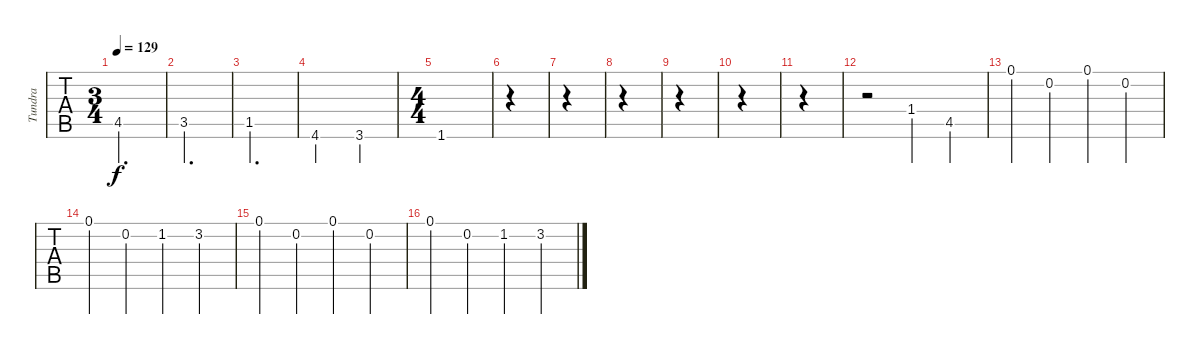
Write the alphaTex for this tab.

\track ("Tundra" "Tundra") {instrument electricbassfinger}
\staff {tabs}
\tuning (C3 G2 D2 A1 E1 B0) {hide}
\ts (3 4)
\tempo 129
\clef f4
\ks c
4.5.2{d dy f} |
3.5.2{d} |
1.5.2{d} |
4.6.2 3.6.4 |
\ts (4 4)
1.6.1 |
|
|
|
|
|
|
r.2 1.4.4 4.5.4 |
0.1.4{volume 13} 0.2.4 0.1.4 0.2.4 |
0.1.4 0.2.4 1.2.4 3.2.4 |
0.1.4 0.2.4 0.1.4 0.2.4 |
0.1.4 0.2.4 1.2.4 3.2.4
